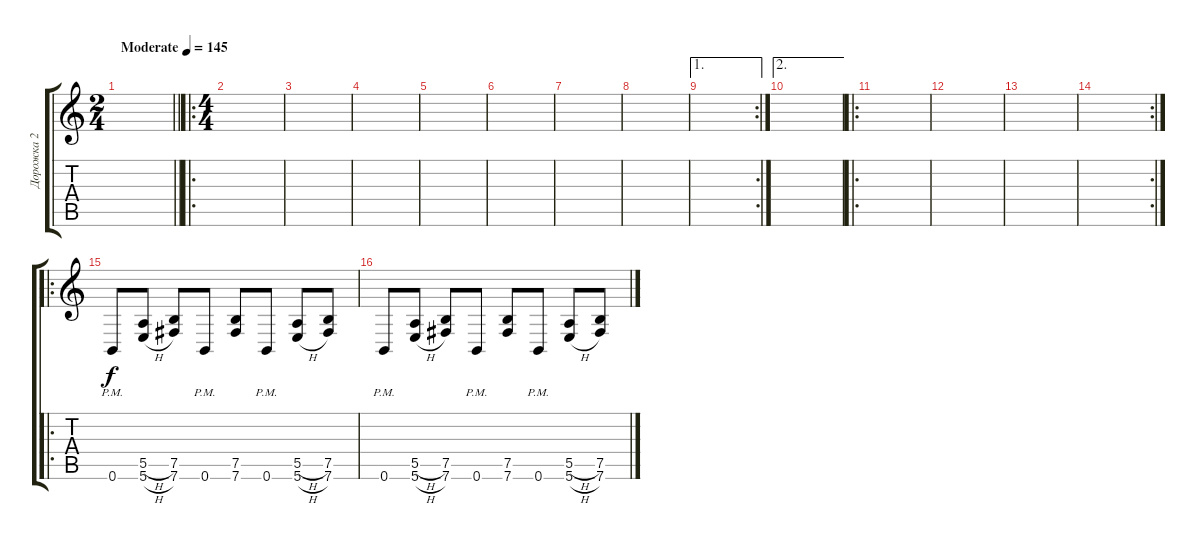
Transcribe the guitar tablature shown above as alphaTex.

\track ("Дорожка 2" "Дорожка 2") {instrument distortionguitar}
\staff {score tabs}
\tuning (B3 Gb3 D3 A2 E2 B1) {hide}
\ts (2 4)
\tempo (145 "Moderate")
\clef g2
\barLineRight lightlight
\ks c
|
\ro
\ts (4 4)
|
|
|
|
|
|
|
\ae 1
\rc 2
|
\ae 2
|
\ro
|
|
|
\rc 2
|
\ro
0.6{pm}.8 (5.5{h} 5.6{h}).8 (7.5 7.6).8 0.6{pm}.8 (7.5 7.6).8 0.6{pm}.8 (5.5{h} 5.6{h}).8 (7.5 7.6).8 |
0.6{pm}.8 (5.5{h} 5.6{h}).8 (7.5 7.6).8 0.6{pm}.8 (7.5 7.6).8 0.6{pm}.8 (5.5{h} 5.6{h}).8 (7.5 7.6).8
